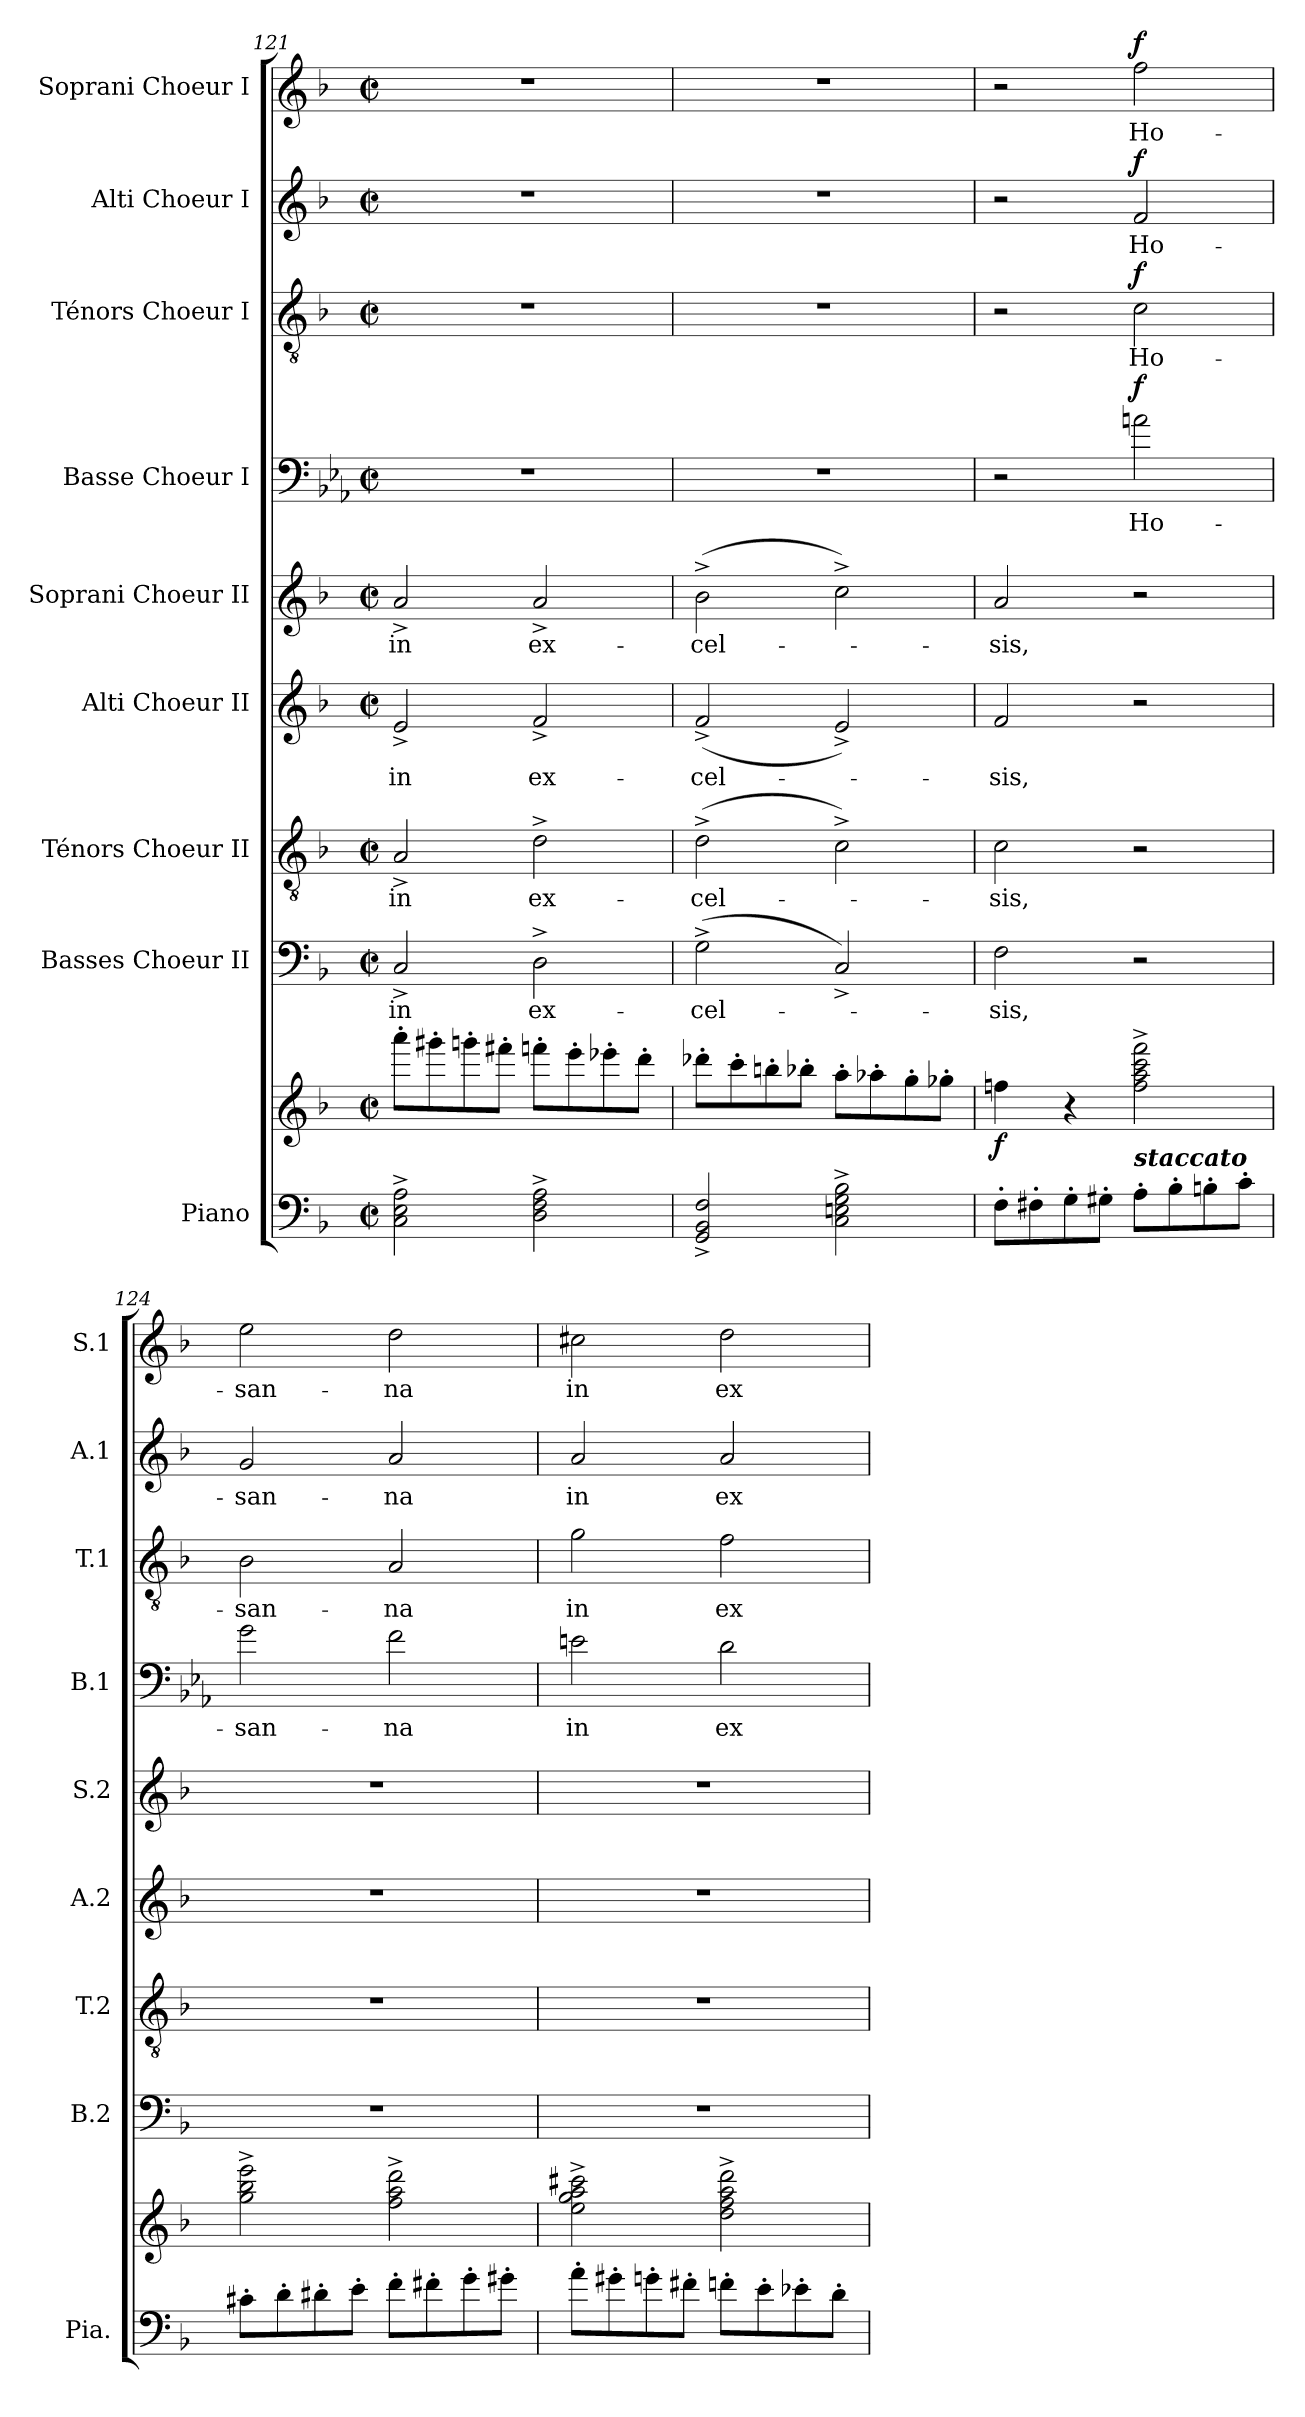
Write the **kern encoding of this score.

**kern	**kern	**dynam	**kern	**text	**kern	**text	**kern	**text	**kern	**text	**kern	**text	**dynam	**kern	**text	**dynam	**kern	**text	**dynam	**kern	**text	**dynam
*part9	*part9	*part9	*part8	*part8	*part7	*part7	*part6	*part6	*part5	*part5	*part4	*part4	*part4	*part3	*part3	*part3	*part2	*part2	*part2	*part1	*part1	*part1
*staff10	*staff9	*staff9/10	*staff8	*staff8	*staff7	*staff7	*staff6	*staff6	*staff5	*staff5	*staff4	*staff4	*staff4	*staff3	*staff3	*staff3	*staff2	*staff2	*staff2	*staff1	*staff1	*staff1
*I"Piano	*	*	*I"Basses Choeur II	*	*I"Ténors Choeur II	*	*I"Alti Choeur II	*	*I"Soprani Choeur II	*	*I"Basse Choeur I	*	*	*I"Ténors Choeur I	*	*	*I"Alti Choeur I	*	*	*I"Soprani Choeur I	*	*
*I'Pia.	*	*	*I'B.2	*	*I'T.2	*	*I'A.2	*	*I'S.2	*	*I'B.1	*	*	*I'T.1	*	*	*I'A.1	*	*	*I'S.1	*	*
*clefF4	*clefG2	*	*clefF4	*	*clefGv2	*	*clefG2	*	*clefG2	*	*clefF4	*	*	*clefGv2	*	*	*clefG2	*	*	*clefG2	*	*
*	*	*	*	*	*	*	*	*	*	*	*ITrd8c14	*	*	*	*	*	*	*	*	*	*	*
*k[b-]	*k[b-]	*	*k[b-]	*	*k[b-]	*	*k[b-]	*	*k[b-]	*	*k[b-e-a-]	*	*	*k[b-]	*	*	*k[b-]	*	*	*k[b-]	*	*
*M2/2	*M2/2	*	*M2/2	*	*M2/2	*	*M2/2	*	*M2/2	*	*M2/2	*	*	*M2/2	*	*	*M2/2	*	*	*M2/2	*	*
*met(c|)	*met(c|)	*	*met(c|)	*	*met(c|)	*	*met(c|)	*	*met(c|)	*	*met(c|)	*	*	*met(c|)	*	*	*met(c|)	*	*	*met(c|)	*	*
=121	=121	=121	=121	=121	=121	=121	=121	=121	=121	=121	=121	=121	=121	=121	=121	=121	=121	=121	=121	=121	=121	=121
2C\^ 2E\^ 2A\^	8aaa'\L	.	2C^i/	in	2A^/	in	2e^/	in	2a^/	in	1r	.	.	1r	.	.	1r	.	.	1r	.	.
.	8ggg#X'\	.	.	.	.	.	.	.	.	.	.	.	.	.	.	.	.	.	.	.	.	.
.	8gggn'\	.	.	.	.	.	.	.	.	.	.	.	.	.	.	.	.	.	.	.	.	.
.	8fff#X'\J	.	.	.	.	.	.	.	.	.	.	.	.	.	.	.	.	.	.	.	.	.
2D\^ 2F\^ 2A\^	8fffn'\L	.	2D^i\	ex-	2d^\	ex-	2f^/	ex-	2a^/	ex-	.	.	.	.	.	.	.	.	.	.	.	.
.	8eee'\	.	.	.	.	.	.	.	.	.	.	.	.	.	.	.	.	.	.	.	.	.
.	8eee-X'\	.	.	.	.	.	.	.	.	.	.	.	.	.	.	.	.	.	.	.	.	.
.	8ddd'\J	.	.	.	.	.	.	.	.	.	.	.	.	.	.	.	.	.	.	.	.	.
!!LO:PB:g=z
=122	=122	=122	=122	=122	=122	=122	=122	=122	=122	=122	=122	=122	=122	=122	=122	=122	=122	=122	=122	=122	=122	=122
2GG/^ 2BB-/^ 2F/^	8ddd-X'\L	.	(2G^i\	-cel-	(2d^\	-cel-	(>2f^/	-cel-	(2b-^\	-cel-	1r	.	.	1r	.	.	1r	.	.	1r	.	.
.	8ccc'\	.	.	.	.	.	.	.	.	.	.	.	.	.	.	.	.	.	.	.	.	.
.	8bbn'\	.	.	.	.	.	.	.	.	.	.	.	.	.	.	.	.	.	.	.	.	.
.	8bb-X'\J	.	.	.	.	.	.	.	.	.	.	.	.	.	.	.	.	.	.	.	.	.
2C\^ 2En\^ 2G\^ 2B-\^	8aa'\L	.	2C^i/)	.	2c^\)	.	2e^/)	.	2cc^\)	.	.	.	.	.	.	.	.	.	.	.	.	.
.	8aa-X'\	.	.	.	.	.	.	.	.	.	.	.	.	.	.	.	.	.	.	.	.	.
.	8gg'\	.	.	.	.	.	.	.	.	.	.	.	.	.	.	.	.	.	.	.	.	.
.	8gg-X'\J	.	.	.	.	.	.	.	.	.	.	.	.	.	.	.	.	.	.	.	.	.
=123	=123	=123	=123	=123	=123	=123	=123	=123	=123	=123	=123	=123	=123	=123	=123	=123	=123	=123	=123	=123	=123	=123
!	!	!LO:DY:b	!	!	!	!	!	!	!	!	!	!	!	!	!	!	!	!	!	!	!	!
8F'\L	4ffn\	f	2Fi\	-sis,	2c\	-sis,	2f/	-sis,	2a/	-sis,	2r	.	.	2r	.	.	2r	.	.	2r	.	.
8F#X'\	.	.	.	.	.	.	.	.	.	.	.	.	.	.	.	.	.	.	.	.	.	.
8G'\	4r	.	.	.	.	.	.	.	.	.	.	.	.	.	.	.	.	.	.	.	.	.
8G#X'\J	.	.	.	.	.	.	.	.	.	.	.	.	.	.	.	.	.	.	.	.	.	.
!LO:TX:a:Bi:t=staccato	!	!	!	!	!	!	!	!	!	!	!	!	!	!	!	!	!	!	!	!	!	!
!	!	!	!	!	!	!	!	!	!	!	!	!	!LO:DY:a	!	!	!LO:DY:a	!	!	!LO:DY:a	!	!	!LO:DY:a
8A'\L	2ff\^ 2aa\^ 2ccc\^ 2fff\^	.	2r	.	2r	.	2r	.	2r	.	2Ani\	Ho-	f	2c\	Ho-	f	2f/	Ho-	f	2ff\	Ho-	f
8B-'\	.	.	.	.	.	.	.	.	.	.	.	.	.	.	.	.	.	.	.	.	.	.
8Bn'\	.	.	.	.	.	.	.	.	.	.	.	.	.	.	.	.	.	.	.	.	.	.
8c'\J	.	.	.	.	.	.	.	.	.	.	.	.	.	.	.	.	.	.	.	.	.	.
=124	=124	=124	=124	=124	=124	=124	=124	=124	=124	=124	=124	=124	=124	=124	=124	=124	=124	=124	=124	=124	=124	=124
8c#X'\L	2gg\^ 2bb-\^ 2eee\^	.	1r	.	1r	.	1r	.	1r	.	2Gi\	-san-	.	2B-\	-san-	.	2g/	-san-	.	2ee\	-san-	.
8d'\	.	.	.	.	.	.	.	.	.	.	.	.	.	.	.	.	.	.	.	.	.	.
8d#X'\	.	.	.	.	.	.	.	.	.	.	.	.	.	.	.	.	.	.	.	.	.	.
8e'\J	.	.	.	.	.	.	.	.	.	.	.	.	.	.	.	.	.	.	.	.	.	.
8f'\L	2ff\^ 2aa\^ 2ddd\^	.	.	.	.	.	.	.	.	.	2Fi\	-na	.	2A/	-na	.	2a/	-na	.	2dd\	-na	.
8f#X'\	.	.	.	.	.	.	.	.	.	.	.	.	.	.	.	.	.	.	.	.	.	.
8g'\	.	.	.	.	.	.	.	.	.	.	.	.	.	.	.	.	.	.	.	.	.	.
8g#X'\J	.	.	.	.	.	.	.	.	.	.	.	.	.	.	.	.	.	.	.	.	.	.
=125	=125	=125	=125	=125	=125	=125	=125	=125	=125	=125	=125	=125	=125	=125	=125	=125	=125	=125	=125	=125	=125	=125
8a'\L	2ee\^ 2gg\^ 2aa\^ 2ccc#X\^	.	1r	.	1r	.	1r	.	1r	.	2Eni\	in	.	2g\	in	.	2a/	in	.	2cc#X\	in	.
8g#X'\	.	.	.	.	.	.	.	.	.	.	.	.	.	.	.	.	.	.	.	.	.	.
8gn'\	.	.	.	.	.	.	.	.	.	.	.	.	.	.	.	.	.	.	.	.	.	.
8f#X'\J	.	.	.	.	.	.	.	.	.	.	.	.	.	.	.	.	.	.	.	.	.	.
8fn'\L	2dd\^ 2ff\^ 2aa\^ 2ddd\^	.	.	.	.	.	.	.	.	.	2Di\	ex-	.	2f\	ex-	.	2a/	ex-	.	2dd\	ex-	.
8e'\	.	.	.	.	.	.	.	.	.	.	.	.	.	.	.	.	.	.	.	.	.	.
8e-X'\	.	.	.	.	.	.	.	.	.	.	.	.	.	.	.	.	.	.	.	.	.	.
8d'\J	.	.	.	.	.	.	.	.	.	.	.	.	.	.	.	.	.	.	.	.	.	.
=	=	=	=	=	=	=	=	=	=	=	=	=	=	=	=	=	=	=	=	=	=	=
*-	*-	*-	*-	*-	*-	*-	*-	*-	*-	*-	*-	*-	*-	*-	*-	*-	*-	*-	*-	*-	*-	*-
